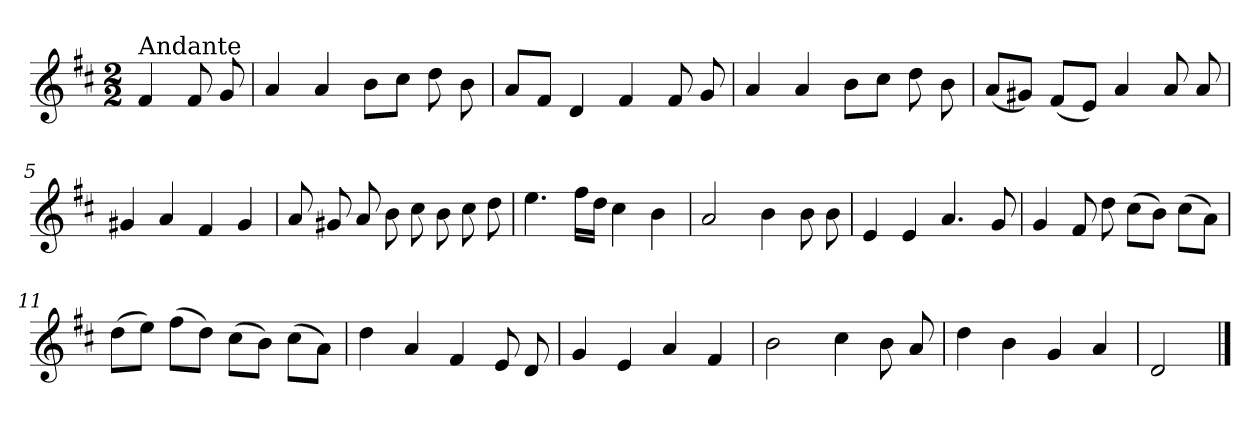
**kern
*part1
*staff1
*clefG2
*k[f#c#]
*D:
*M2/2
=
!LO:TX:a:t=Andante
4f#/
8f#/
8g/
=1
4a/
4a/
8b\L
8cc#\J
8dd\
8b\
=2
8a/L
8f#/J
4d/
4f#/
8f#/
8g/
=3
4a/
4a/
8b\L
8cc#\J
8dd\
8b\
=4
(<8a/L
8g#X/J)
(<8f#/L
8e/J)
4a/
8a/
8a/
!!LO:LB:g=z
=5
4g#X/
4a/
4f#/
4g#/
=6
8a/
8g#X/
8a/
8b\
8cc#\
8b\
8cc#\
8dd\
=7
4.ee\
16ff#\LL
16dd\JJ
4cc#\
4b\
=8
2a/
4b\
8b\
8b\
=9
4e/
4e/
4.a/
8g/
!!LO:LB:g=z
=10
4g/
8f#/
8dd\
(>8cc#\L
8b\J)
(>8cc#\L
8a\J)
=11
(>8dd\L
8ee\J)
(>8ff#\L
8dd\J)
(>8cc#\L
8b\J)
(>8cc#\L
8a\J)
=12
4dd\
4a/
4f#/
8e/
8d/
=13
4g/
4e/
4a/
4f#/
=14
2b\
4cc#\
8b\
8a/
!!LO:LB:g=z
=15
4dd\
4b\
4g/
4a/
=16
2d/
==
*-
